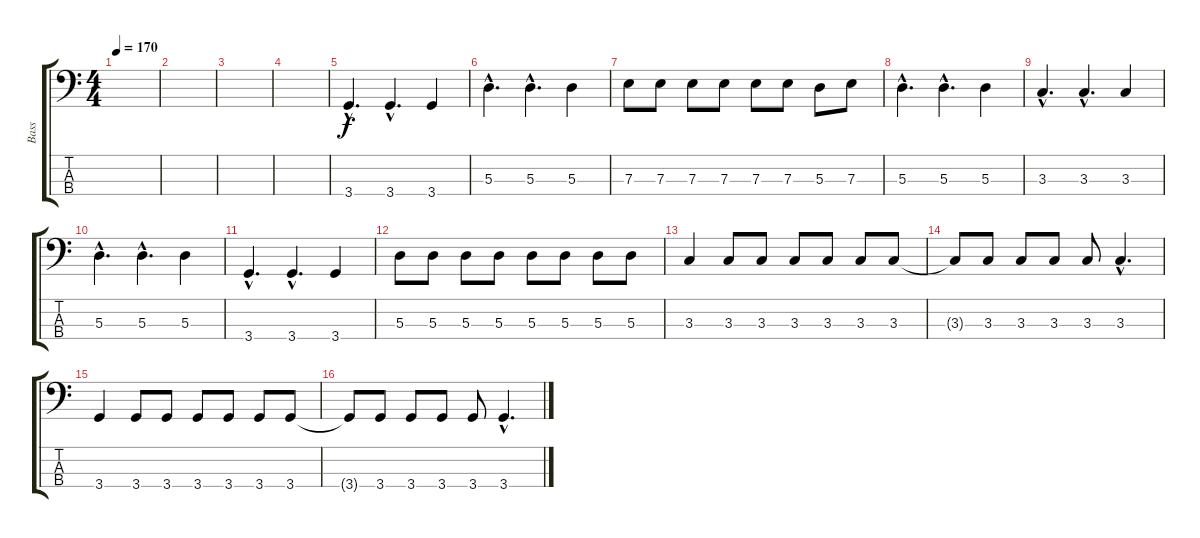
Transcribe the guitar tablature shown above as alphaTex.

\track ("Bass" "Bass") {instrument electricbassfinger}
\staff {score tabs}
\tuning (G2 D2 A1 E1) {hide}
\ts (4 4)
\tempo 170
\clef f4
\ks c
|
|
|
|
3.4{hac}.4{d} 3.4{hac}.4{d} 3.4.4 |
5.3{hac}.4{d} 5.3{hac}.4{d} 5.3.4 |
7.3.8 7.3.8 7.3.8 7.3.8 7.3.8 7.3.8 5.3.8 7.3.8 |
5.3{hac}.4{d} 5.3{hac}.4{d} 5.3.4 |
3.3{hac}.4{d} 3.3{hac}.4{d} 3.3.4 |
5.3{hac}.4{d} 5.3{hac}.4{d} 5.3.4 |
3.4{hac}.4{d} 3.4{hac}.4{d} 3.4.4 |
5.3.8 5.3.8 5.3.8 5.3.8 5.3.8 5.3.8 5.3.8 5.3.8 |
3.3.4 3.3.8 3.3.8 3.3.8 3.3.8 3.3.8 3.3.8 |
3.3{t}.8 3.3.8 3.3.8 3.3.8 3.3.8 3.3{hac}.4{d} |
3.4.4 3.4.8 3.4.8 3.4.8 3.4.8 3.4.8 3.4.8 |
3.4{t}.8 3.4.8 3.4.8 3.4.8 3.4.8 3.4{hac}.4{d}
